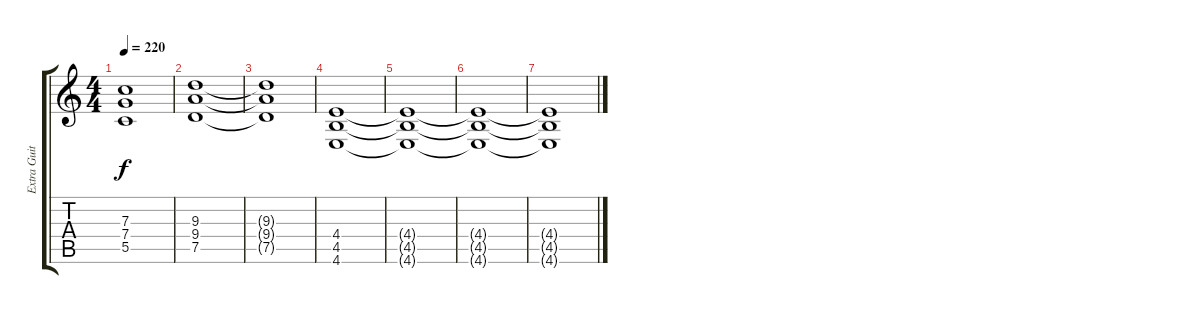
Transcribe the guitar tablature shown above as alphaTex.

\track ("Extra Guitar" "Extra Guit") {instrument overdrivenguitar}
\staff {score tabs}
\tuning (D4 A3 F3 C3 G2 C2) {hide}
\ts (4 4)
\tempo 220
\clef g2
\ks c
(7.3{t} 7.4{t} 5.5{t}).1{dy f} |
(9.3 9.4 7.5).1 |
(9.3{t} 9.4{t} 7.5{t}).1 |
(4.4 4.5 4.6).1 |
(4.4{t} 4.5{t} 4.6{t}).1 |
(4.4{t} 4.5{t} 4.6{t}).1 |
(4.4{t} 4.5{t} 4.6{t}).1
